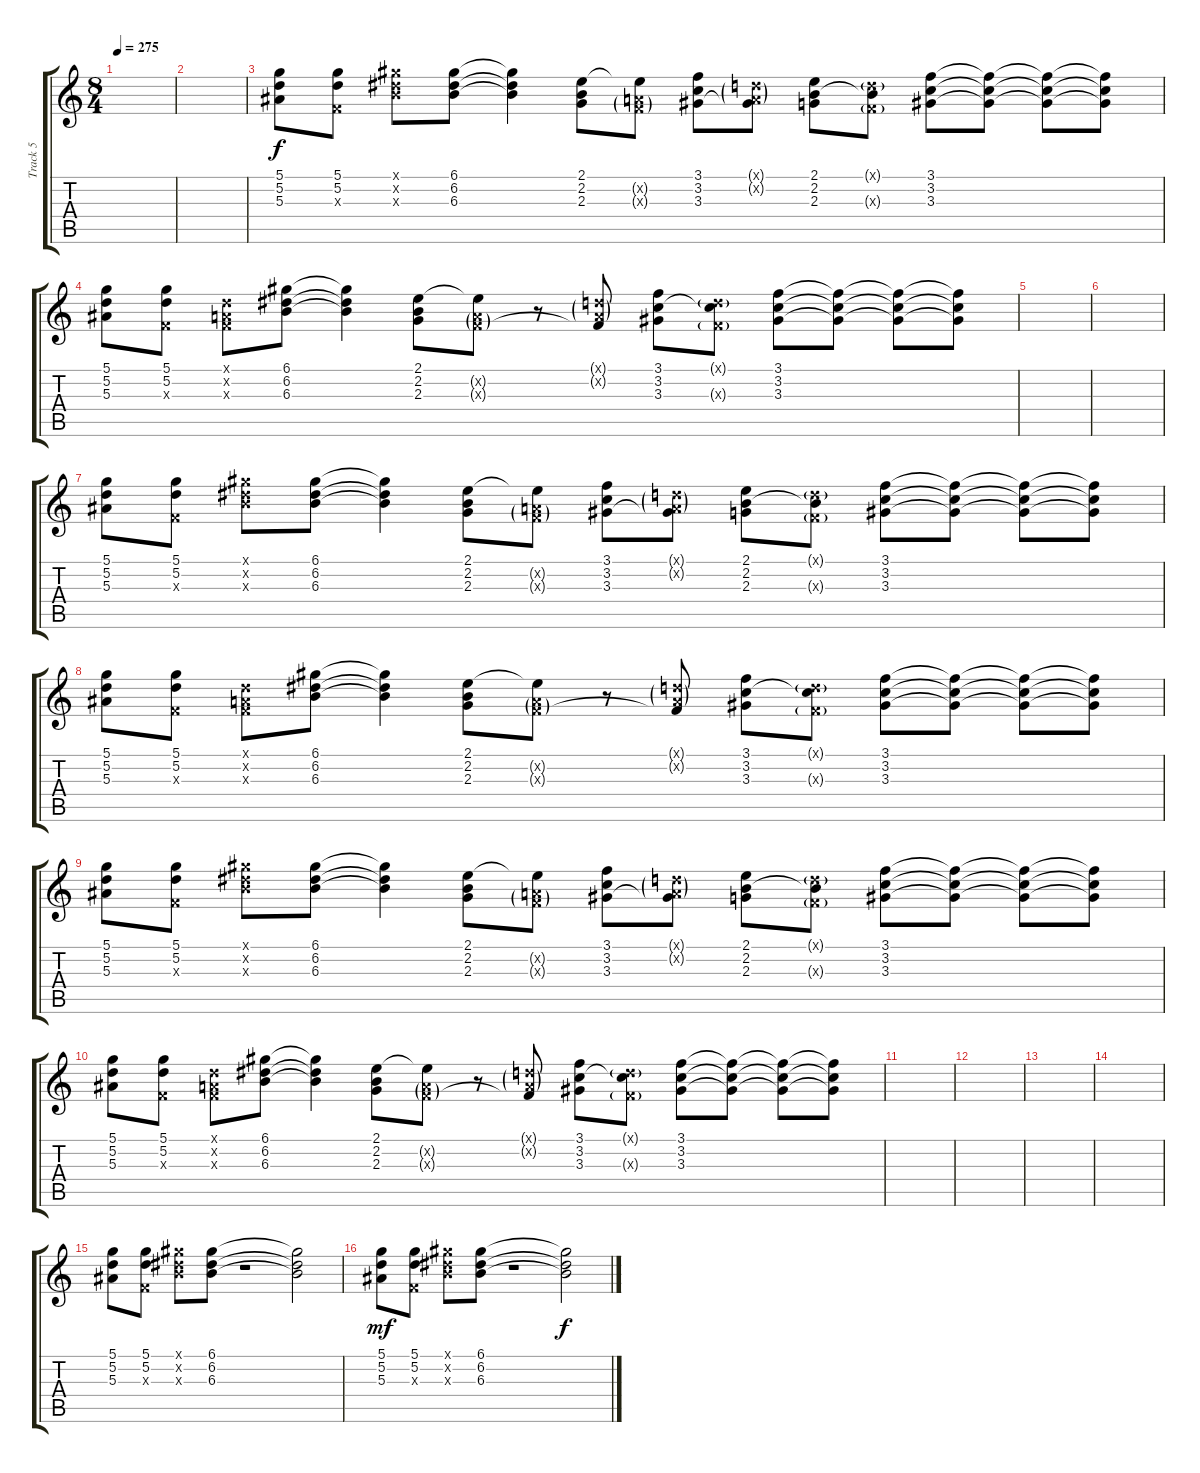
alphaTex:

\track ("Track 5" "Track 5") {instrument electricguitarjazz}
\staff {score tabs}
\tuning (D4 A3 F3 C3 G2 C2) {hide}
\ts (8 4)
\tempo 275
\clef g2
\ks c
|
|
(5.1 5.2 5.3).8 (5.1 5.2 0.3{x}).8 (6.1{x} 6.2{x} 6.3{x}).8 (6.1 6.2 6.3).8 (6.1{t} 6.2{t} 6.3{t}).4 (2.1 2.2 2.3).8 (2.1{t} 0.2{g x} 0.3{g x}).8 (3.1 3.2 3.3).8 (0.1{g x} 0.2{g x} 3.3{t}).8 (2.1 2.2 2.3).8 (0.1{g x} 2.2{t} 0.3{g x}).8 (3.1 3.2 3.3).8 (3.1{t} 3.2{t} 3.3{t}).8 (3.1{t} 3.2{t} 3.3{t}).8 (3.1{t} 3.2{t} 3.3{t}).8 |
(5.1 5.2 5.3).8 (5.1 5.2 0.3{x}).8 (0.1{x} 0.2{x} 0.3{x}).8 (6.1 6.2 6.3).8 (6.1{t} 6.2{t} 6.3{t}).4 (2.1 2.2 2.3).8 (2.1{t} 0.2{g x} 0.3{g x}).8 r.8 (0.1{g x} 0.2{g x} 0.3{t}).8 (3.1 3.2 3.3).8 (0.1{g x} 3.2{t} 0.3{g x}).8 (3.1 3.2 3.3).8 (3.1{t} 3.2{t} 3.3{t}).8 (3.1{t} 3.2{t} 3.3{t}).8 (3.1{t} 3.2{t} 3.3{t}).8 |
|
|
(5.1 5.2 5.3).8 (5.1 5.2 0.3{x}).8 (6.1{x} 6.2{x} 6.3{x}).8 (6.1 6.2 6.3).8 (6.1{t} 6.2{t} 6.3{t}).4 (2.1 2.2 2.3).8 (2.1{t} 0.2{g x} 0.3{g x}).8 (3.1 3.2 3.3).8 (0.1{g x} 0.2{g x} 3.3{t}).8 (2.1 2.2 2.3).8 (0.1{g x} 2.2{t} 0.3{g x}).8 (3.1 3.2 3.3).8 (3.1{t} 3.2{t} 3.3{t}).8 (3.1{t} 3.2{t} 3.3{t}).8 (3.1{t} 3.2{t} 3.3{t}).8 |
(5.1 5.2 5.3).8 (5.1 5.2 0.3{x}).8 (0.1{x} 0.2{x} 0.3{x}).8 (6.1 6.2 6.3).8 (6.1{t} 6.2{t} 6.3{t}).4 (2.1 2.2 2.3).8 (2.1{t} 0.2{g x} 0.3{g x}).8 r.8 (0.1{g x} 0.2{g x} 0.3{t}).8 (3.1 3.2 3.3).8 (0.1{g x} 3.2{t} 0.3{g x}).8 (3.1 3.2 3.3).8 (3.1{t} 3.2{t} 3.3{t}).8 (3.1{t} 3.2{t} 3.3{t}).8 (3.1{t} 3.2{t} 3.3{t}).8 |
(5.1 5.2 5.3).8 (5.1 5.2 0.3{x}).8 (6.1{x} 6.2{x} 6.3{x}).8 (6.1 6.2 6.3).8 (6.1{t} 6.2{t} 6.3{t}).4 (2.1 2.2 2.3).8 (2.1{t} 0.2{g x} 0.3{g x}).8 (3.1 3.2 3.3).8 (0.1{g x} 0.2{g x} 3.3{t}).8 (2.1 2.2 2.3).8 (0.1{g x} 2.2{t} 0.3{g x}).8 (3.1 3.2 3.3).8 (3.1{t} 3.2{t} 3.3{t}).8 (3.1{t} 3.2{t} 3.3{t}).8 (3.1{t} 3.2{t} 3.3{t}).8 |
(5.1 5.2 5.3).8 (5.1 5.2 0.3{x}).8 (0.1{x} 0.2{x} 0.3{x}).8 (6.1 6.2 6.3).8 (6.1{t} 6.2{t} 6.3{t}).4 (2.1 2.2 2.3).8 (2.1{t} 0.2{g x} 0.3{g x}).8 r.8 (0.1{g x} 0.2{g x} 0.3{t}).8 (3.1 3.2 3.3).8 (0.1{g x} 3.2{t} 0.3{g x}).8 (3.1 3.2 3.3).8 (3.1{t} 3.2{t} 3.3{t}).8 (3.1{t} 3.2{t} 3.3{t}).8 (3.1{t} 3.2{t} 3.3{t}).8 |
|
|
|
|
(5.1 5.2 5.3).8 (5.1 5.2 0.3{x}).8 (6.1{x} 6.2{x} 6.3{x}).8 (6.1 6.2 6.3).8 r.1 (6.1{t} 6.2{t} 6.3{t}).2{dy f} |
(5.1 5.2 5.3).8{dy mf} (5.1 5.2 0.3{x}).8 (6.1{x} 6.2{x} 6.3{x}).8 (6.1 6.2 6.3).8 r.1 (6.1{t} 6.2{t} 6.3{t}).2{dy f}
